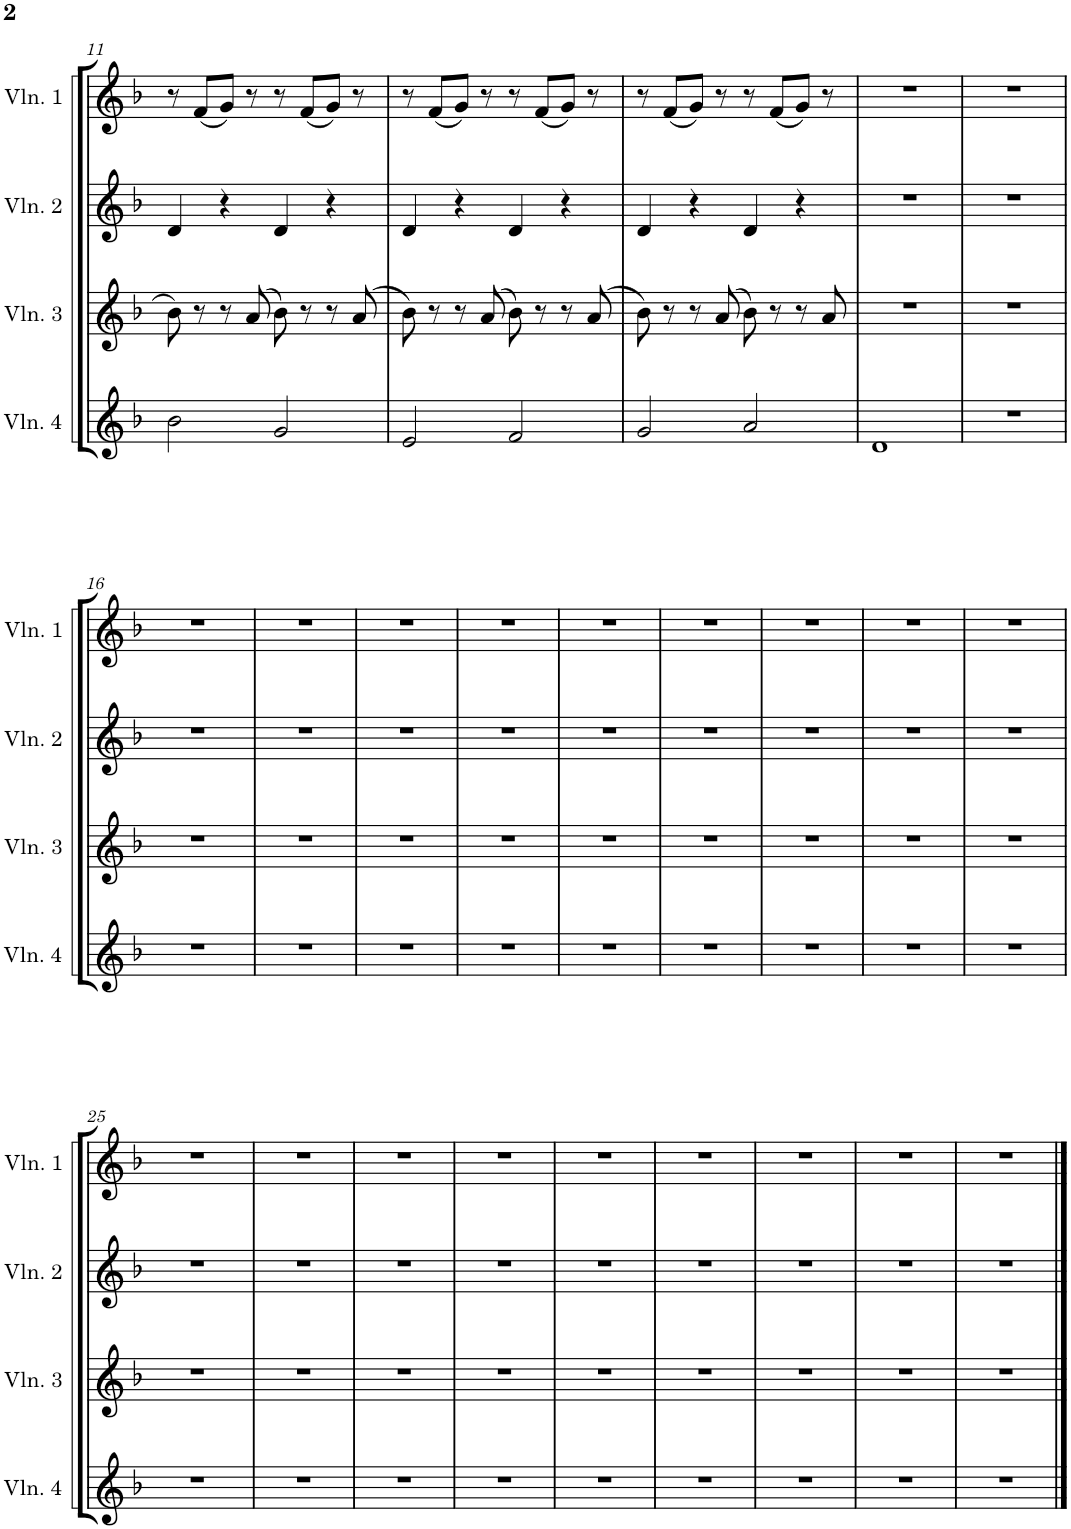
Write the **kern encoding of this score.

**kern	**kern	**kern	**kern
*part4	*part3	*part2	*part1
*staff4	*staff3	*staff2	*staff1
*I"Violin 4	*I"Violin 3	*I"Violin 2	*I"Violin 1
*I'Vln. 4	*I'Vln. 3	*I'Vln. 2	*I'Vln. 1
!!LO:PB:g=z
*clefG2	*clefG2	*clefG2	*clefG2
*k[b-]	*k[b-]	*k[b-]	*k[b-]
*M4/4	*M4/4	*M4/4	*M4/4
=11	=11	=11	=11
2b-\	8b-\	4d/	8r
.	8r	.	(8f/L
.	8r	4r	8g/J)
.	(8a/	.	8r
2g/	8b-\)	4d/	8r
.	8r	.	(8f/L
.	8r	4r	8g/J)
.	(8a/	.	8r
=12	=12	=12	=12
2e/	8b-\)	4d/	8r
.	8r	.	(8f/L
.	8r	4r	8g/J)
.	(8a/	.	8r
2f/	8b-\)	4d/	8r
.	8r	.	(8f/L
.	8r	4r	8g/J)
.	(8a/	.	8r
=13	=13	=13	=13
2g/	8b-\)	4d/	8r
.	8r	.	(8f/L
.	8r	4r	8g/J)
.	(8a/	.	8r
2a/	8b-\)	4d/	8r
.	8r	.	(8f/L
.	8r	4r	8g/J)
.	8a/	.	8r
=14	=14	=14	=14
1d	1r	1r	1r
=15	=15	=15	=15
1r	1r	1r	1r
!!LO:LB:g=z
=16	=16	=16	=16
1r	1r	1r	1r
=17	=17	=17	=17
1r	1r	1r	1r
=18	=18	=18	=18
1r	1r	1r	1r
=19	=19	=19	=19
1r	1r	1r	1r
=20	=20	=20	=20
1r	1r	1r	1r
=21	=21	=21	=21
1r	1r	1r	1r
=22	=22	=22	=22
1r	1r	1r	1r
=23	=23	=23	=23
1r	1r	1r	1r
=24	=24	=24	=24
1r	1r	1r	1r
!!LO:LB:g=z
=25	=25	=25	=25
1r	1r	1r	1r
=26	=26	=26	=26
1r	1r	1r	1r
=27	=27	=27	=27
1r	1r	1r	1r
=28	=28	=28	=28
1r	1r	1r	1r
=29	=29	=29	=29
1r	1r	1r	1r
=30	=30	=30	=30
1r	1r	1r	1r
=31	=31	=31	=31
1r	1r	1r	1r
=32	=32	=32	=32
1r	1r	1r	1r
=33	=33	=33	=33
1r	1r	1r	1r
==	==	==	==
*-	*-	*-	*-
